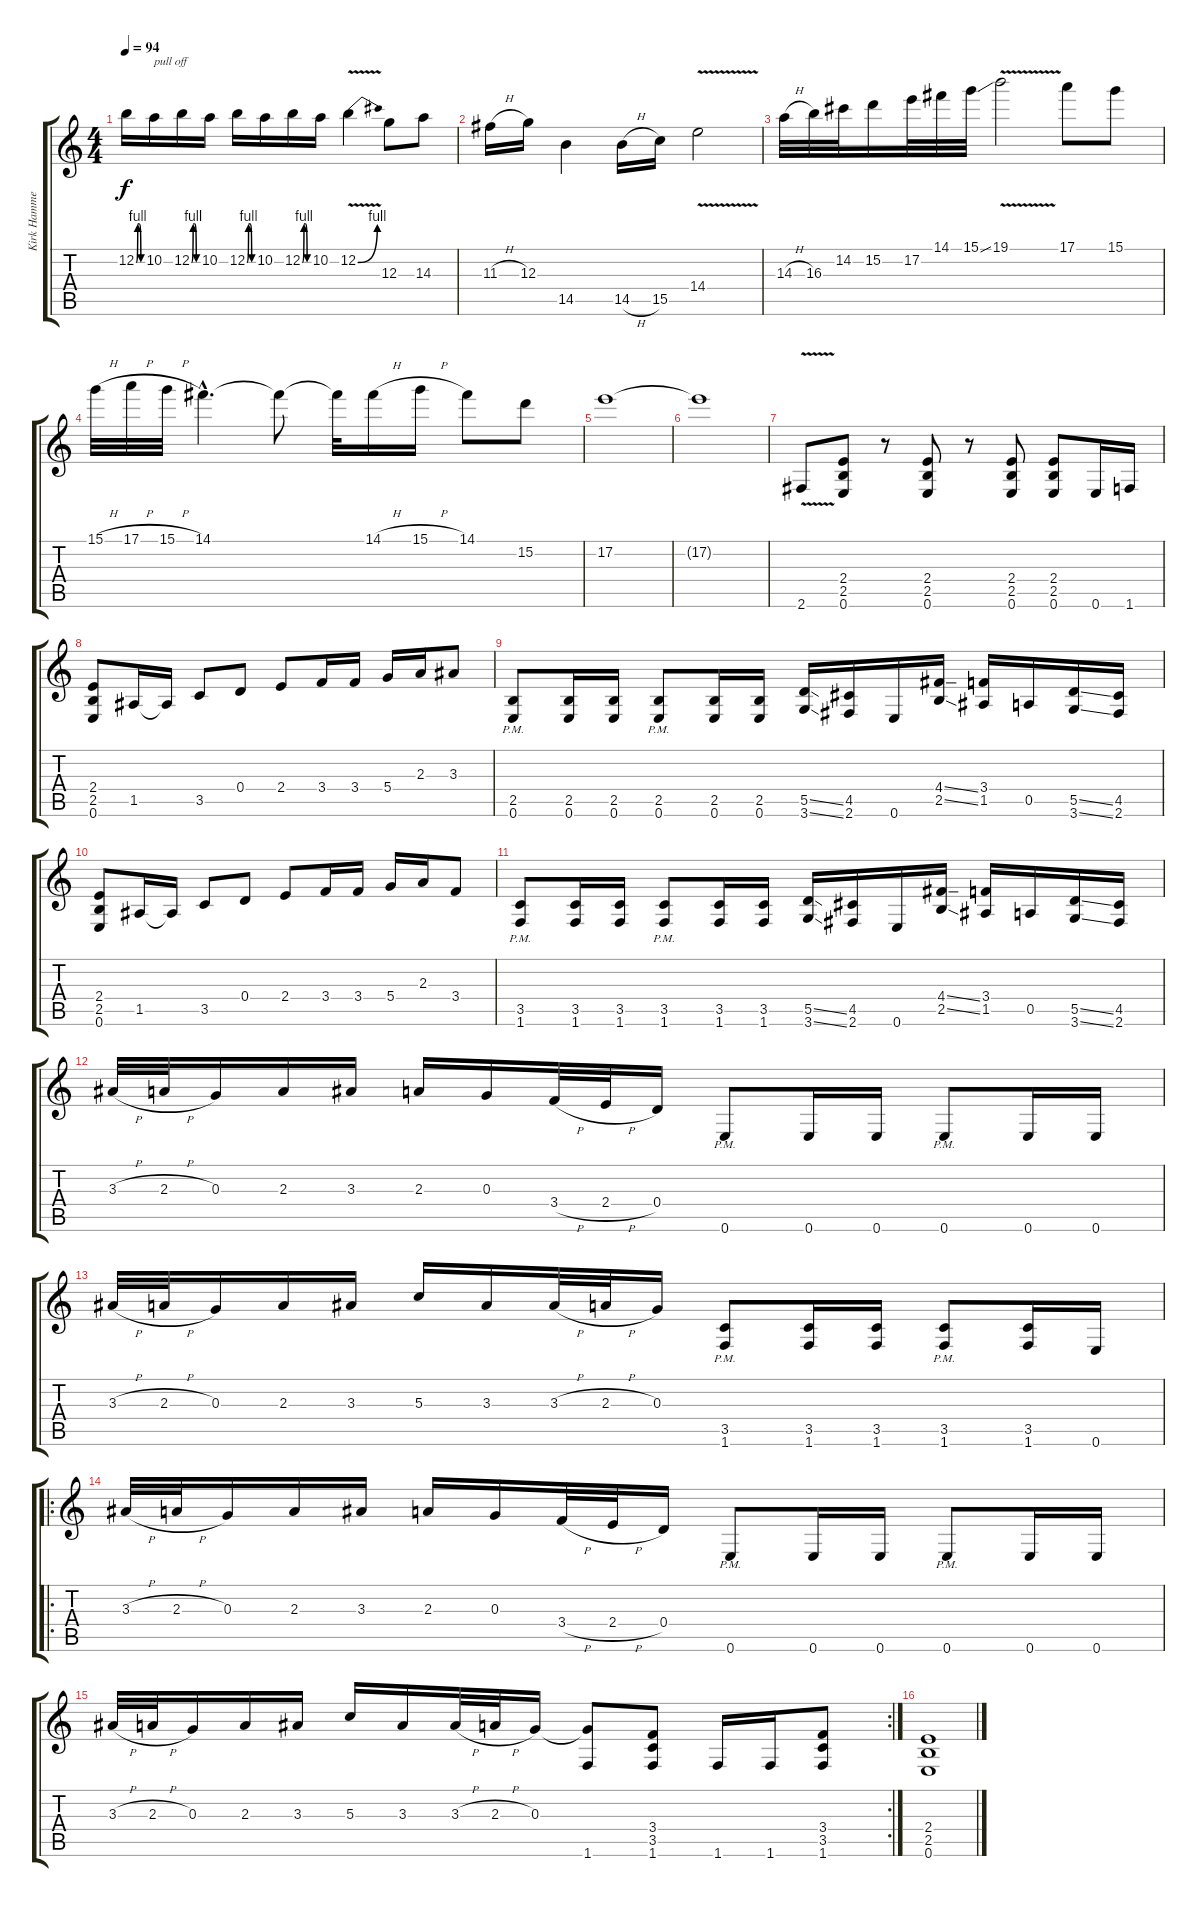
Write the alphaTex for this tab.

\track ("Kirk Hammett" "Kirk Hamme") {instrument distortionguitar}
\staff {score tabs}
\tuning (E4 B3 G3 D3 A2 E2) {hide}
\ts (4 4)
\tempo 94
\clef g2
\ks c
12.2{be (custom 0 0 15 4 30 4 45 0 60 0)}.16{dy f} 10.2.16{txt "pull off"} 12.2{be (custom 0 0 15 4 30 4 45 0 60 0)}.16 10.2.16 12.2{be (custom 0 0 15 4 30 4 45 0 60 0)}.16 10.2.16 12.2{be (custom 0 0 15 4 30 4 45 0 60 0)}.16 10.2.16 12.2{be (bend 0 0 60 4) v}.4 12.3.8 14.3.8 |
11.3{h}.16 12.3.16 14.5.4 14.5{h}.16 15.5.16 14.4{v}.2 |
14.3{h}.32 16.3.32 14.2.32 15.2.16 17.2.32 14.1.32 15.1{ss}.32 19.1{v}.2 17.1.8 15.1.8 |
15.1{h}.32 17.1{h}.32 15.1{h}.32 14.1{hac}.4{d} 14.1{t}.8 14.1{t}.32 14.1{h}.16 15.1{h}.16 14.1.8 15.2.8 |
17.2.1 |
17.2{t}.1 |
2.6{v}.8 (2.4 2.5 0.6).8 r.8 (2.4 2.5 0.6).8 r.8 (2.4 2.5 0.6).8 (2.4 2.5 0.6).8 0.6.16 1.6.16 |
(2.4 2.5 0.6).8 1.5.16 1.5{t}.16 3.5.8 0.4.8 2.4.8 3.4.16 3.4.16 5.4.16 2.3.16 3.3.8 |
(2.5{pm} 0.6).8 (2.5 0.6).16 (2.5 0.6).16 (2.5{pm} 0.6).8 (2.5 0.6).16 (2.5 0.6).16 (5.5{ss} 3.6{ss}).16 (4.5 2.6).16 0.6.16 (4.4{ss} 2.5{ss}).16 (3.4 1.5).16 0.5.16 (5.5{ss} 3.6{ss}).16 (4.5 2.6).16 |
(2.4 2.5 0.6).8 1.5.16 1.5{t}.16 3.5.8 0.4.8 2.4.8 3.4.16 3.4.16 5.4.16 2.3.16 3.4.8 |
(3.5{pm} 1.6).8 (3.5 1.6).16 (3.5 1.6).16 (3.5{pm} 1.6).8 (3.5 1.6).16 (3.5 1.6).16 (5.5{ss} 3.6{ss}).16 (4.5 2.6).16 0.6.16 (4.4{ss} 2.5{ss}).16 (3.4 1.5).16 0.5.16 (5.5{ss} 3.6{ss}).16 (4.5 2.6).16 |
3.3{h}.32 2.3{h}.32 0.3.16 2.3.16 3.3.16 2.3.16 0.3.16 3.4{h}.32 2.4{h}.32 0.4.16 0.6{pm}.8 0.6.16 0.6.16 0.6{pm}.8 0.6.16 0.6.16 |
3.3{h}.32 2.3{h}.32 0.3.16 2.3.16 3.3.16 5.3.16 3.3.16 3.3{h}.32 2.3{h}.32 0.3.16 (3.5{pm} 1.6).8 (3.5 1.6).16 (3.5 1.6).16 (3.5{pm} 1.6).8 (3.5 1.6).16 0.6.16 |
\ro
3.3{h}.32 2.3{h}.32 0.3.16 2.3.16 3.3.16 2.3.16 0.3.16 3.4{h}.32 2.4{h}.32 0.4.16 0.6{pm}.8 0.6.16 0.6.16 0.6{pm}.8 0.6.16 0.6.16 |
\rc 2
3.3{h}.32 2.3{h}.32 0.3.16 2.3.16 3.3.16 5.3.16 3.3.16 3.3{h}.32 2.3{h}.32 0.3.16 (0.3{t} 1.6).8 (3.4 3.5 1.6).8 1.6.16 1.6.16 (3.4 3.5 1.6).8 |
(2.4 2.5 0.6).1
